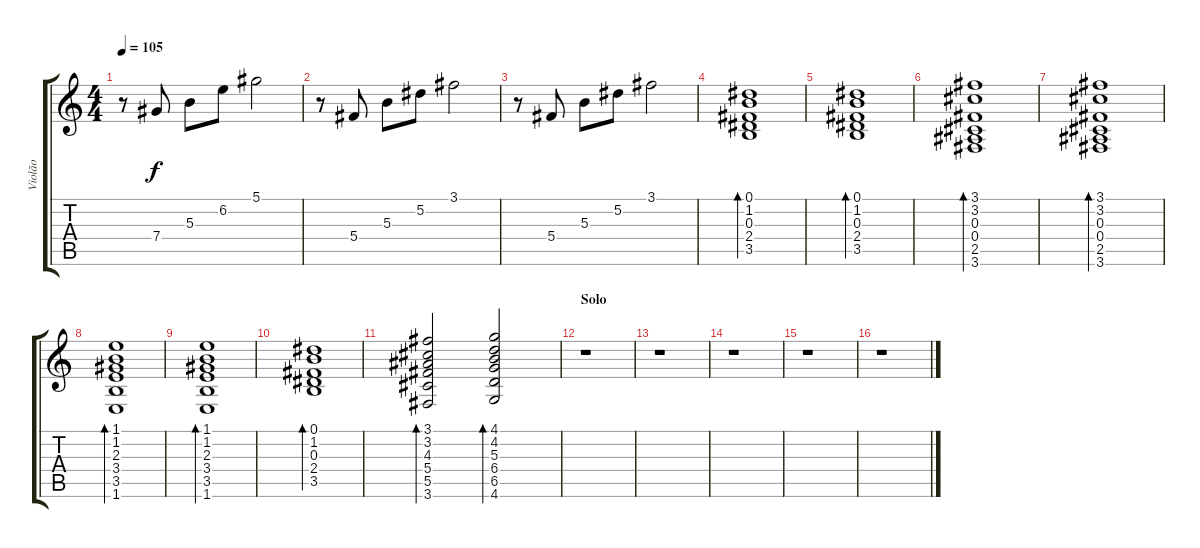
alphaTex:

\track ("Violão" "Violão") {instrument acousticguitarsteel}
\staff {score tabs}
\tuning (Eb4 Bb3 Gb3 Db3 Ab2 Eb2) {hide}
\ts (4 4)
\tempo 105
\clef g2
\ks c
r.8{dy f} 7.4.8 5.3.8 6.2.8 5.1.2 |
r.8 5.4.8 5.3.8 5.2.8 3.1.2 |
r.8 5.4.8 5.3.8 5.2.8 3.1.2 |
(0.1 1.2 0.3 2.4 3.5).1{bd 60} |
(0.1 1.2 0.3 2.4 3.5).1{bd 60} |
(3.1 3.2 0.3 0.4 2.5 3.6).1{bd 60} |
(3.1 3.2 0.3 0.4 2.5 3.6).1{bd 60} |
(1.1 1.2 2.3 3.4 3.5 1.6).1{bd 60} |
(1.1 1.2 2.3 3.4 3.5 1.6).1{bd 60} |
(0.1 1.2 0.3 2.4 3.5).1{bd 60} |
(3.1 3.2 4.3 5.4 5.5 3.6).2{bd 60} (4.1 4.2 5.3 6.4 6.5 4.6).2{bd 60} |
\section ("" "Solo")
r.1 |
r.1 |
r.1 |
r.1 |
r.1
